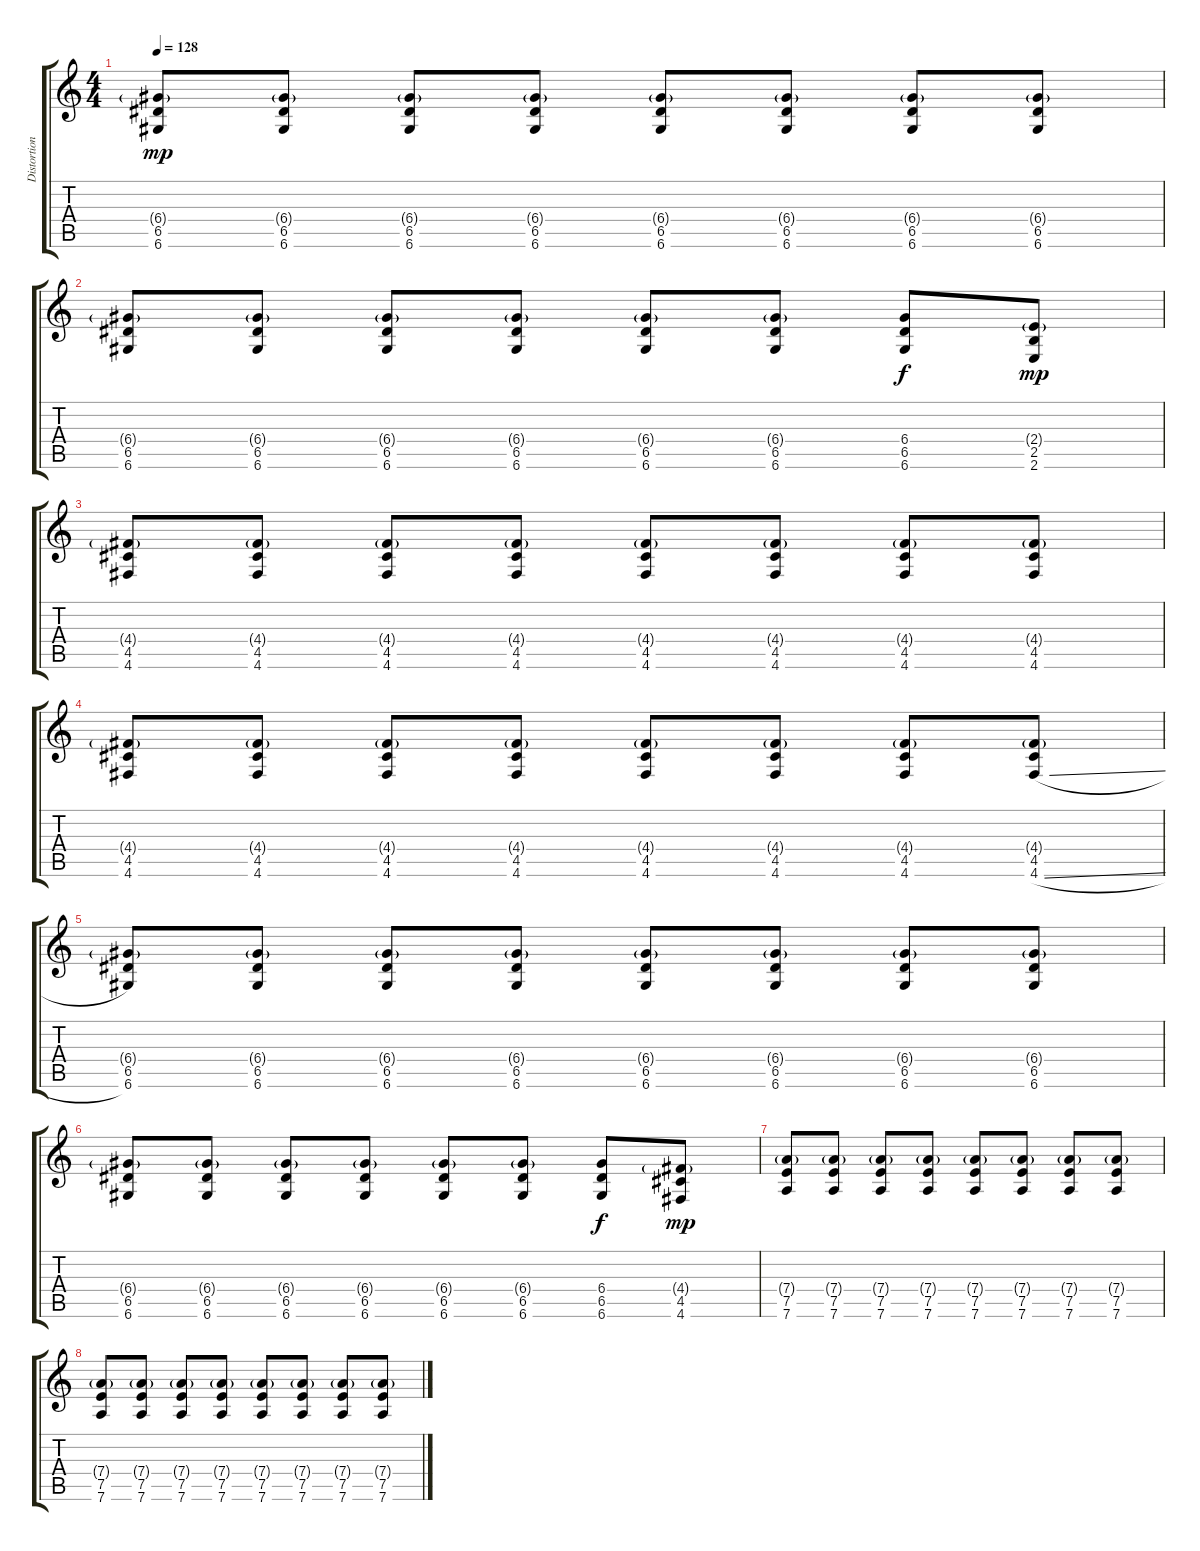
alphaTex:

\track ("Distortion Guitar" "Distortion") {instrument distortionguitar}
\staff {score tabs}
\tuning (E4 B3 G3 D3 A2 D2) {hide}
\ts (4 4)
\tempo 128
\clef g2
\ks c
(6.4{g} 6.5 6.6).8{dy mp} (6.4{g} 6.5 6.6).8 (6.4{g} 6.5 6.6).8 (6.4{g} 6.5 6.6).8 (6.4{g} 6.5 6.6).8 (6.4{g} 6.5 6.6).8 (6.4{g} 6.5 6.6).8 (6.4{g} 6.5 6.6).8 |
(6.4{g} 6.5 6.6).8 (6.4{g} 6.5 6.6).8 (6.4{g} 6.5 6.6).8 (6.4{g} 6.5 6.6).8 (6.4{g} 6.5 6.6).8 (6.4{g} 6.5 6.6).8 (6.4 6.5 6.6).8{dy f} (2.4{g} 2.5 2.6).8{dy mp} |
(4.4{g} 4.5 4.6).8 (4.4{g} 4.5 4.6).8 (4.4{g} 4.5 4.6).8 (4.4{g} 4.5 4.6).8 (4.4{g} 4.5 4.6).8 (4.4{g} 4.5 4.6).8 (4.4{g} 4.5 4.6).8 (4.4{g} 4.5 4.6).8 |
(4.4{g} 4.5 4.6).8 (4.4{g} 4.5 4.6).8 (4.4{g} 4.5 4.6).8 (4.4{g} 4.5 4.6).8 (4.4{g} 4.5 4.6).8 (4.4{g} 4.5 4.6).8 (4.4{g} 4.5 4.6).8 (4.4{g} 4.5 4.6{sl}).8 |
(6.4{g} 6.5 6.6).8 (6.4{g} 6.5 6.6).8 (6.4{g} 6.5 6.6).8 (6.4{g} 6.5 6.6).8 (6.4{g} 6.5 6.6).8 (6.4{g} 6.5 6.6).8 (6.4{g} 6.5 6.6).8 (6.4{g} 6.5 6.6).8 |
(6.4{g} 6.5 6.6).8 (6.4{g} 6.5 6.6).8 (6.4{g} 6.5 6.6).8 (6.4{g} 6.5 6.6).8 (6.4{g} 6.5 6.6).8 (6.4{g} 6.5 6.6).8 (6.4 6.5 6.6).8{dy f} (4.4{g} 4.5 4.6).8{dy mp} |
(7.4{g} 7.5 7.6).8 (7.4{g} 7.5 7.6).8 (7.4{g} 7.5 7.6).8 (7.4{g} 7.5 7.6).8 (7.4{g} 7.5 7.6).8 (7.4{g} 7.5 7.6).8 (7.4{g} 7.5 7.6).8 (7.4{g} 7.5 7.6).8 |
(7.4{g} 7.5 7.6).8 (7.4{g} 7.5 7.6).8 (7.4{g} 7.5 7.6).8 (7.4{g} 7.5 7.6).8 (7.4{g} 7.5 7.6).8 (7.4{g} 7.5 7.6).8 (7.4{g} 7.5 7.6).8 (7.4{g} 7.5 7.6).8
